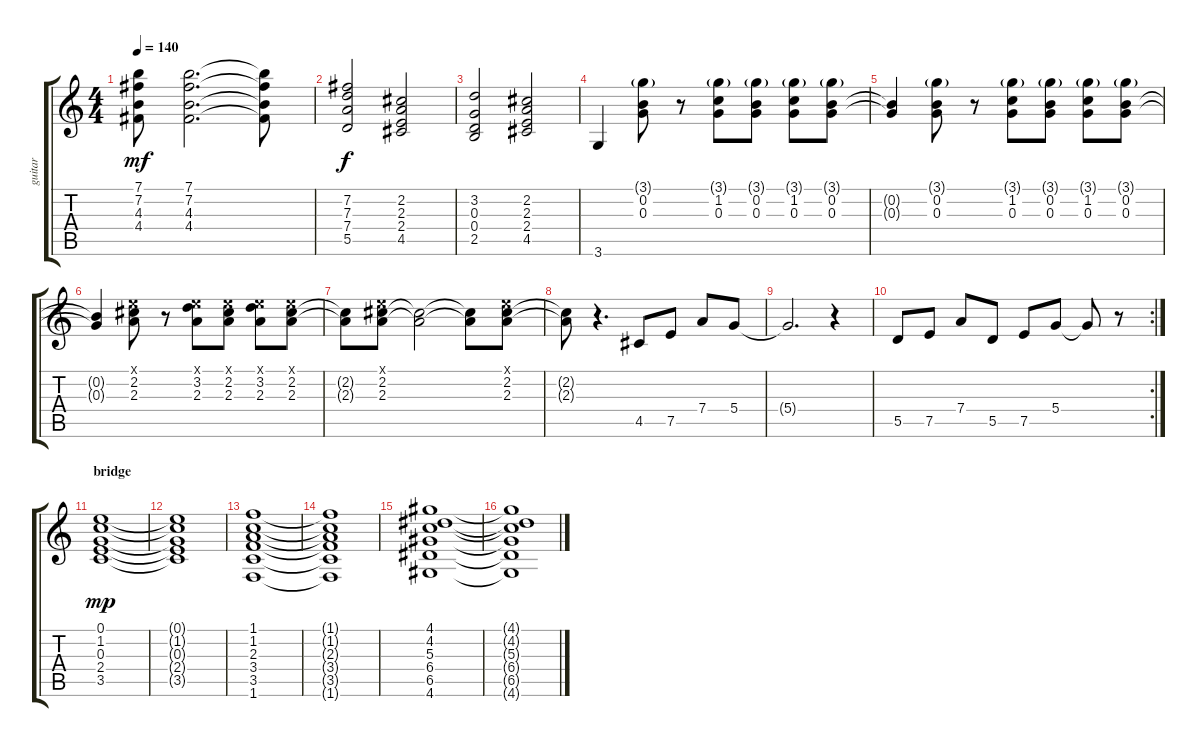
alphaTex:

\track ("guitar" "guitar") {instrument distortionguitar}
\staff {score tabs}
\tuning (E4 B3 G3 D3 A2 E2) {hide}
\ts (4 4)
\tempo 140
\clef g2
\ks c
(7.1{t} 7.2{t} 4.3{t} 4.4{t}).8{dy mf} (7.1 7.2 4.3 4.4).2{d} (7.1{t} 7.2{t} 4.3{t} 4.4{t}).8 |
(7.2 7.3 7.4 5.5).2{dy f} (2.2 2.3 2.4 4.5).2 |
(3.2 0.3 0.4 2.5).2 (2.2 2.3 2.4 4.5).2 |
3.6.4 (3.1{g} 0.2 0.3).8 r.8 (3.1{g} 1.2 0.3).8 (3.1{g} 0.2 0.3).8 (3.1{g} 1.2 0.3).8 (3.1{g} 0.2 0.3).8 |
(0.2{t} 0.3{t}).4 (3.1{g} 0.2 0.3).8 r.8 (3.1{g} 1.2 0.3).8 (3.1{g} 0.2 0.3).8 (3.1{g} 1.2 0.3).8 (3.1{g} 0.2 0.3).8 |
(0.2{t} 0.3{t}).4 (0.1{x} 2.2 2.3).8 r.8 (0.1{x} 3.2 2.3).8 (0.1{x} 2.2 2.3).8 (0.1{x} 3.2 2.3).8 (0.1{x} 2.2 2.3).8 |
(2.2{t} 2.3{t}).8 (0.1{x} 2.2 2.3).8 (2.2{t} 2.3{t}).2 (2.2{t} 2.3{t}).8 (0.1{x} 2.2 2.3).8 |
(2.2{t} 2.3{t}).8 r.4{d} 4.5.8 7.5.8 7.4.8 5.4.8 |
5.4{t}.2{d} r.4 |
\rc 2
5.5.8 7.5.8 7.4.8 5.5.8 7.5.8 5.4.8 5.4{t}.8 r.8 |
\section ("" "bridge")
(0.1 1.2 0.3 2.4 3.5).1{dy mp} |
(0.1{t} 1.2{t} 0.3{t} 2.4{t} 3.5{t}).1 |
(1.1 1.2 2.3 3.4 3.5 1.6).1 |
(1.1{t} 1.2{t} 2.3{t} 3.4{t} 3.5{t} 1.6{t}).1 |
(4.1 4.2 5.3 6.4 6.5 4.6).1 |
(4.1{t} 4.2{t} 5.3{t} 6.4{t} 6.5{t} 4.6{t}).1
